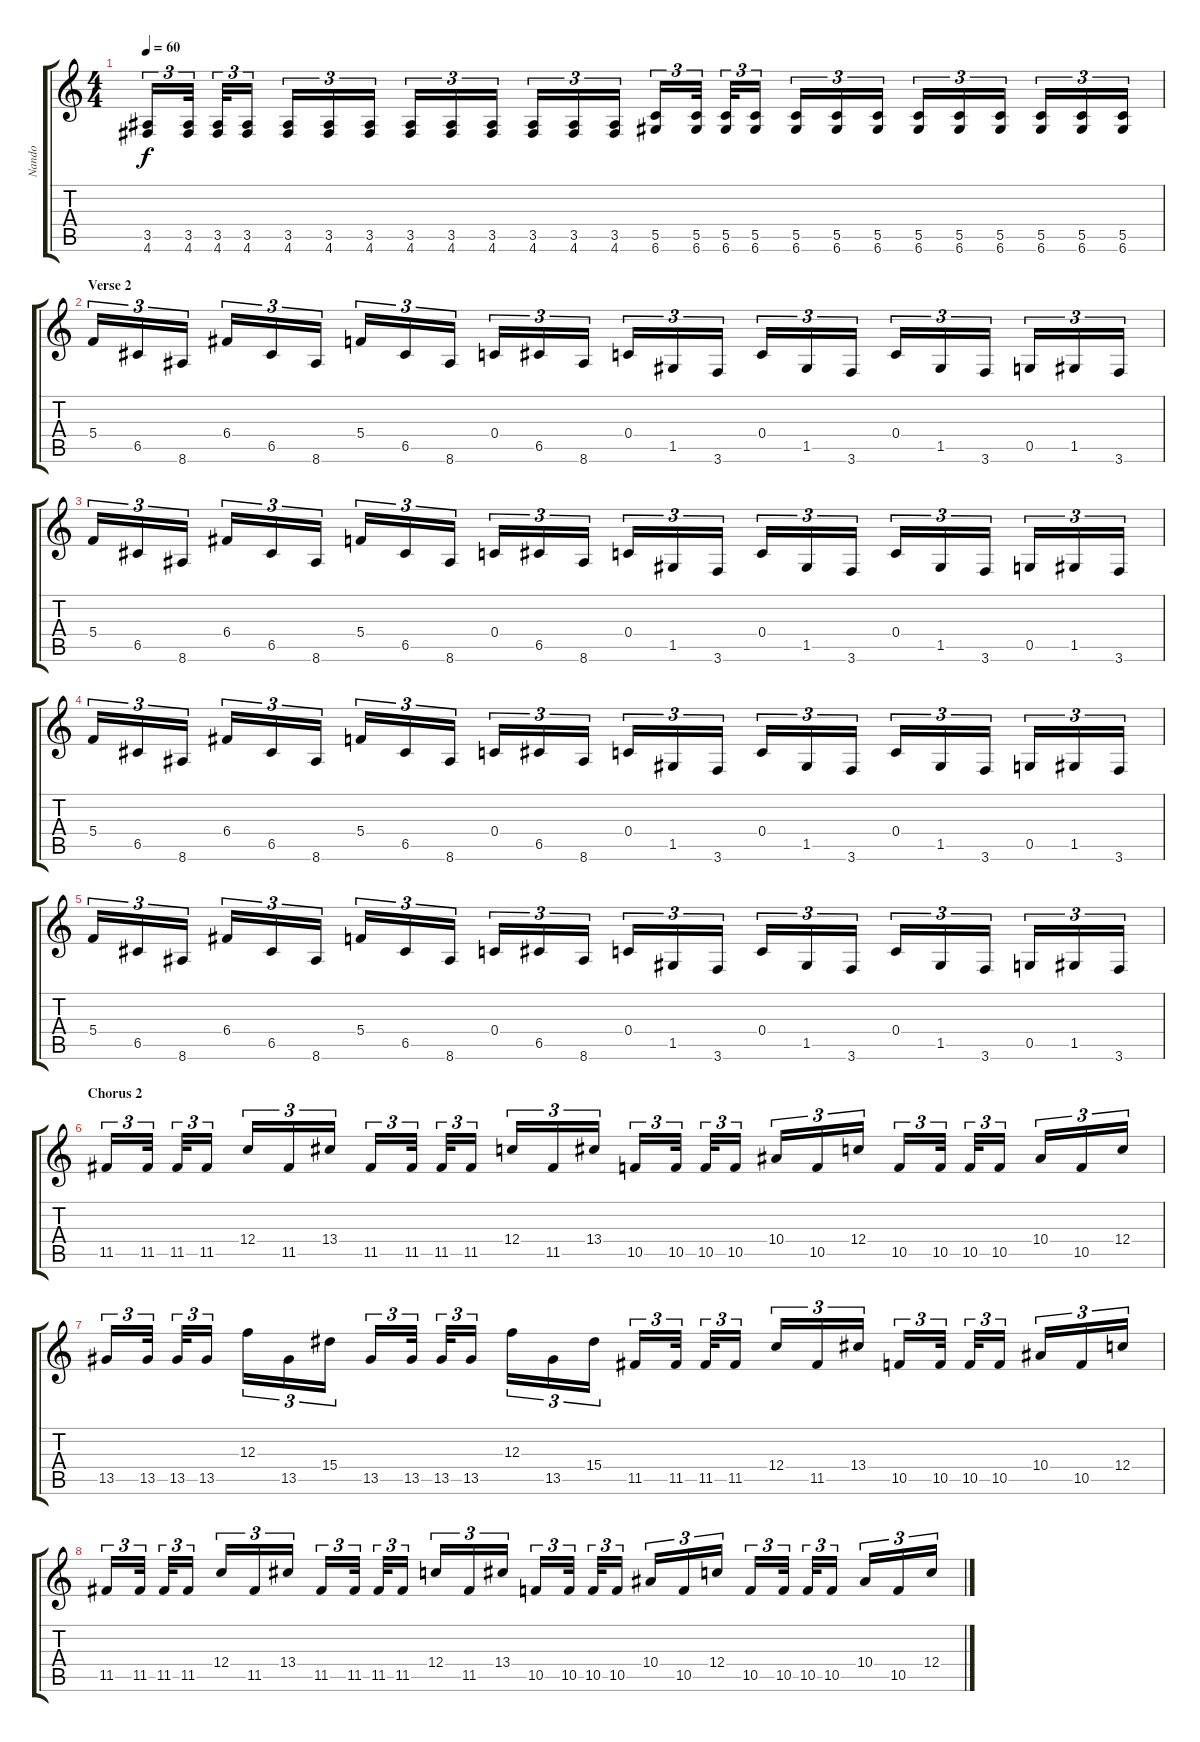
\track ("Nando" "Nando") {instrument acousticguitarsteel}
\staff {score tabs}
\tuning (D4 A3 F3 C3 G2 D2) {hide}
\ts (4 4)
\tempo 60
\clef g2
\ks c
(3.5 4.6).16{tu (3 2) dy f} (3.5 4.6).32{tu (3 2)} (3.5 4.6).32{tu (3 2)} (3.5 4.6).16{tu (3 2)} (3.5 4.6).16{tu (3 2)} (3.5 4.6).16{tu (3 2)} (3.5 4.6).16{tu (3 2)} (3.5 4.6).16{tu (3 2)} (3.5 4.6).16{tu (3 2)} (3.5 4.6).16{tu (3 2)} (3.5 4.6).16{tu (3 2)} (3.5 4.6).16{tu (3 2)} (3.5 4.6).16{tu (3 2)} (5.5 6.6).16{tu (3 2)} (5.5 6.6).32{tu (3 2)} (5.5 6.6).32{tu (3 2)} (5.5 6.6).16{tu (3 2)} (5.5 6.6).16{tu (3 2)} (5.5 6.6).16{tu (3 2)} (5.5 6.6).16{tu (3 2)} (5.5 6.6).16{tu (3 2)} (5.5 6.6).16{tu (3 2)} (5.5 6.6).16{tu (3 2)} (5.5 6.6).16{tu (3 2)} (5.5 6.6).16{tu (3 2)} (5.5 6.6).16{tu (3 2)} |
\section ("" "Verse 2")
5.4.16{tu (3 2)} 6.5.16{tu (3 2)} 8.6.16{tu (3 2)} 6.4.16{tu (3 2)} 6.5.16{tu (3 2)} 8.6.16{tu (3 2)} 5.4.16{tu (3 2)} 6.5.16{tu (3 2)} 8.6.16{tu (3 2)} 0.4.16{tu (3 2)} 6.5.16{tu (3 2)} 8.6.16{tu (3 2)} 0.4.16{tu (3 2)} 1.5.16{tu (3 2)} 3.6.16{tu (3 2)} 0.4.16{tu (3 2)} 1.5.16{tu (3 2)} 3.6.16{tu (3 2)} 0.4.16{tu (3 2)} 1.5.16{tu (3 2)} 3.6.16{tu (3 2)} 0.5.16{tu (3 2)} 1.5.16{tu (3 2)} 3.6.16{tu (3 2)} |
5.4.16{tu (3 2)} 6.5.16{tu (3 2)} 8.6.16{tu (3 2)} 6.4.16{tu (3 2)} 6.5.16{tu (3 2)} 8.6.16{tu (3 2)} 5.4.16{tu (3 2)} 6.5.16{tu (3 2)} 8.6.16{tu (3 2)} 0.4.16{tu (3 2)} 6.5.16{tu (3 2)} 8.6.16{tu (3 2)} 0.4.16{tu (3 2)} 1.5.16{tu (3 2)} 3.6.16{tu (3 2)} 0.4.16{tu (3 2)} 1.5.16{tu (3 2)} 3.6.16{tu (3 2)} 0.4.16{tu (3 2)} 1.5.16{tu (3 2)} 3.6.16{tu (3 2)} 0.5.16{tu (3 2)} 1.5.16{tu (3 2)} 3.6.16{tu (3 2)} |
5.4.16{tu (3 2)} 6.5.16{tu (3 2)} 8.6.16{tu (3 2)} 6.4.16{tu (3 2)} 6.5.16{tu (3 2)} 8.6.16{tu (3 2)} 5.4.16{tu (3 2)} 6.5.16{tu (3 2)} 8.6.16{tu (3 2)} 0.4.16{tu (3 2)} 6.5.16{tu (3 2)} 8.6.16{tu (3 2)} 0.4.16{tu (3 2)} 1.5.16{tu (3 2)} 3.6.16{tu (3 2)} 0.4.16{tu (3 2)} 1.5.16{tu (3 2)} 3.6.16{tu (3 2)} 0.4.16{tu (3 2)} 1.5.16{tu (3 2)} 3.6.16{tu (3 2)} 0.5.16{tu (3 2)} 1.5.16{tu (3 2)} 3.6.16{tu (3 2)} |
5.4.16{tu (3 2)} 6.5.16{tu (3 2)} 8.6.16{tu (3 2)} 6.4.16{tu (3 2)} 6.5.16{tu (3 2)} 8.6.16{tu (3 2)} 5.4.16{tu (3 2)} 6.5.16{tu (3 2)} 8.6.16{tu (3 2)} 0.4.16{tu (3 2)} 6.5.16{tu (3 2)} 8.6.16{tu (3 2)} 0.4.16{tu (3 2)} 1.5.16{tu (3 2)} 3.6.16{tu (3 2)} 0.4.16{tu (3 2)} 1.5.16{tu (3 2)} 3.6.16{tu (3 2)} 0.4.16{tu (3 2)} 1.5.16{tu (3 2)} 3.6.16{tu (3 2)} 0.5.16{tu (3 2)} 1.5.16{tu (3 2)} 3.6.16{tu (3 2)} |
\section ("" "Chorus 2")
11.5.16{tu (3 2)} 11.5.32{tu (3 2)} 11.5.32{tu (3 2)} 11.5.16{tu (3 2)} 12.4.16{tu (3 2)} 11.5.16{tu (3 2)} 13.4.16{tu (3 2)} 11.5.16{tu (3 2)} 11.5.32{tu (3 2)} 11.5.32{tu (3 2)} 11.5.16{tu (3 2)} 12.4.16{tu (3 2)} 11.5.16{tu (3 2)} 13.4.16{tu (3 2)} 10.5.16{tu (3 2)} 10.5.32{tu (3 2)} 10.5.32{tu (3 2)} 10.5.16{tu (3 2)} 10.4.16{tu (3 2)} 10.5.16{tu (3 2)} 12.4.16{tu (3 2)} 10.5.16{tu (3 2)} 10.5.32{tu (3 2)} 10.5.32{tu (3 2)} 10.5.16{tu (3 2)} 10.4.16{tu (3 2)} 10.5.16{tu (3 2)} 12.4.16{tu (3 2)} |
13.5.16{tu (3 2)} 13.5.32{tu (3 2)} 13.5.32{tu (3 2)} 13.5.16{tu (3 2)} 12.3.16{tu (3 2)} 13.5.16{tu (3 2)} 15.4.16{tu (3 2)} 13.5.16{tu (3 2)} 13.5.32{tu (3 2)} 13.5.32{tu (3 2)} 13.5.16{tu (3 2)} 12.3.16{tu (3 2)} 13.5.16{tu (3 2)} 15.4.16{tu (3 2)} 11.5.16{tu (3 2)} 11.5.32{tu (3 2)} 11.5.32{tu (3 2)} 11.5.16{tu (3 2)} 12.4.16{tu (3 2)} 11.5.16{tu (3 2)} 13.4.16{tu (3 2)} 10.5.16{tu (3 2)} 10.5.32{tu (3 2)} 10.5.32{tu (3 2)} 10.5.16{tu (3 2)} 10.4.16{tu (3 2)} 10.5.16{tu (3 2)} 12.4.16{tu (3 2)} |
11.5.16{tu (3 2)} 11.5.32{tu (3 2)} 11.5.32{tu (3 2)} 11.5.16{tu (3 2)} 12.4.16{tu (3 2)} 11.5.16{tu (3 2)} 13.4.16{tu (3 2)} 11.5.16{tu (3 2)} 11.5.32{tu (3 2)} 11.5.32{tu (3 2)} 11.5.16{tu (3 2)} 12.4.16{tu (3 2)} 11.5.16{tu (3 2)} 13.4.16{tu (3 2)} 10.5.16{tu (3 2)} 10.5.32{tu (3 2)} 10.5.32{tu (3 2)} 10.5.16{tu (3 2)} 10.4.16{tu (3 2)} 10.5.16{tu (3 2)} 12.4.16{tu (3 2)} 10.5.16{tu (3 2)} 10.5.32{tu (3 2)} 10.5.32{tu (3 2)} 10.5.16{tu (3 2)} 10.4.16{tu (3 2)} 10.5.16{tu (3 2)} 12.4.16{tu (3 2)}
